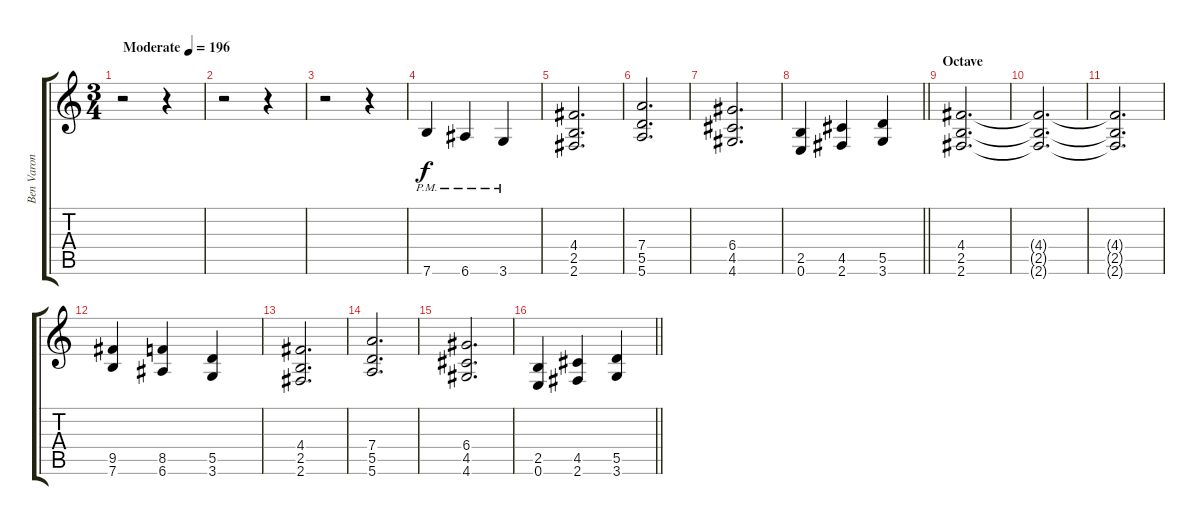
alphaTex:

\track ("Ben Varon" "Ben Varon") {instrument distortionguitar}
\staff {score tabs}
\tuning (E4 B3 G3 D3 A2 E2) {hide}
\ts (3 4)
\tempo (196 "Moderate")
\clef g2
\ks c
r.2{dy f instrument distortionguitar} r.4 |
r.2 r.4 |
r.2 r.4 |
7.6{pm}.4 6.6{pm}.4 3.6{pm}.4 |
(4.4 2.5 2.6).2{d} |
(7.4 5.5 5.6).2{d} |
(6.4 4.5 4.6).2{d} |
\barLineRight lightlight
(2.5 0.6).4 (4.5 2.6).4 (5.5 3.6).4 |
\section ("" "Octave")
(4.4 2.5 2.6).2{d} |
(4.4{t} 2.5{t} 2.6{t}).2{d} |
(4.4{t} 2.5{t} 2.6{t}).2{d} |
(9.5 7.6).4 (8.5 6.6).4 (5.5 3.6).4 |
(4.4 2.5 2.6).2{d} |
(7.4 5.5 5.6).2{d} |
(6.4 4.5 4.6).2{d} |
\barLineRight lightlight
(2.5 0.6).4 (4.5 2.6).4 (5.5 3.6).4
